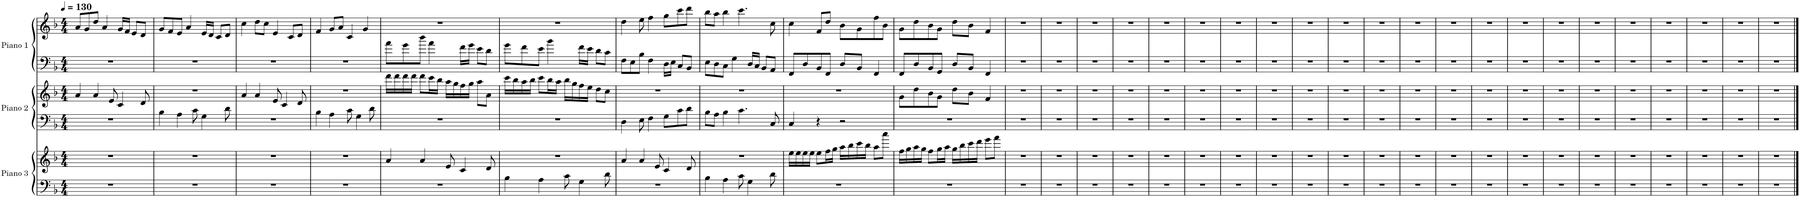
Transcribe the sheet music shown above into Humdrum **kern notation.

**kern	**kern	**kern	**kern	**kern	**kern
*part3	*part3	*part2	*part2	*part1	*part1
*staff6	*staff5	*staff4	*staff3	*staff2	*staff1
*I"Piano 3	*	*I"Piano 2	*	*I"Piano 1	*
*I'Pno. 3	*	*I'Pno. 2	*	*I'Pno. 1	*
*clefF4	*clefG2	*clefF4	*clefG2	*clefF4	*clefG2
*k[b-]	*k[b-]	*k[b-]	*k[b-]	*k[b-]	*k[b-]
*M4/4	*M4/4	*M4/4	*M4/4	*M4/4	*M4/4
*MM130	*MM130	*MM130	*MM130	*MM130	*MM130
=1	=1	=1	=1	=1	=1
1r	1r	1r	4a/	1r	8a/L
.	.	.	.	.	8g/
.	.	.	4a/	.	8dd/J
.	.	.	.	.	4a/
.	.	.	8e/	.	.
.	.	.	4c/	.	16g/LL
.	.	.	.	.	16f/JJ
.	.	.	.	.	8e/L
.	.	.	8d/	.	8d/J
=2	=2	=2	=2	=2	=2
1r	1r	4B-\	1r	1r	8g/L
.	.	.	.	.	8f/
.	.	4A\	.	.	8e/J
.	.	.	.	.	4a/
.	.	8c\	.	.	.
.	.	4G\	.	.	16e/LL
.	.	.	.	.	16d/JJ
.	.	.	.	.	8c/L
.	.	8d\	.	.	8d/J
=3	=3	=3	=3	=3	=3
1r	1r	1r	4a/	1r	4cc\
.	.	.	4a/	.	8dd\L
.	.	.	.	.	8cc\J
.	.	.	8e/	.	4e/
.	.	.	4c/	.	.
.	.	.	.	.	8c/L
.	.	.	8d/	.	8d/J
=4	=4	=4	=4	=4	=4
1r	1r	4B-\	1r	1r	4f/
.	.	4A\	.	.	8g/L
.	.	.	.	.	8a/J
.	.	8c\	.	.	4c/
.	.	4G\	.	.	.
.	.	.	.	.	4g/
.	.	8d\	.	.	.
=5	=5	=5	=5	=5	=5
1r	4a/	1r	16ddd\LL	8a\L	1r
.	.	.	16ddd\	.	.
.	.	.	16ddd\	8g\	.
.	.	.	16ddd\JJ	.	.
.	4a/	.	8ddd\L	8dd\J	.
.	.	.	16ccc\L	4a\	.
.	.	.	16bb-\JJ	.	.
.	8e/	.	16aa\LL	.	.
.	.	.	16gg\	.	.
.	4c/	.	16ff\	16f\LL	.
.	.	.	16gg\JJ	16g\JJ	.
.	.	.	8aa\L	8e\L	.
.	8d/	.	8a\J	8d\J	.
=6	=6	=6	=6	=6	=6
4B-\	1r	1r	16ccc\LL	8g\L	1r
.	.	.	16bb-\	.	.
.	.	.	16aa\	8f\	.
.	.	.	16bb-\JJ	.	.
4A\	.	.	8ccc\L	8e\J	.
.	.	.	16bb-\L	4b-\	.
.	.	.	16aa\JJ	.	.
8c\	.	.	16bb-\LL	.	.
.	.	.	16gg\	.	.
4G\	.	.	16ff\	16f\LL	.
.	.	.	16ee\JJ	16e\JJ	.
.	.	.	8dd\L	8d\L	.
8d\	.	.	8cc\J	8c\J	.
=7	=7	=7	=7	=7	=7
1r	4a/	4D\	1r	8F\L	4dd\
.	.	.	.	8E\	.
.	4a/	8E\	.	8B-\J	8ee\
.	.	4F\	.	4F\	4ff\
.	8e/	.	.	.	.
.	4c/	8G\L	.	16D\LL	8gg\L
.	.	.	.	16E\JJ	.
.	.	8c\	.	8C/L	8ccc\
.	8d/	8d\J	.	8BB-/J	8ddd\J
=8	=8	=8	=8	=8	=8
4B-\	1r	8B-\L	1r	8E\L	8bb-\L
.	.	8A\J	.	8D\	8aa\J
4A\	.	4B-\	.	8C\J	4bb-\
.	.	.	.	4G\	.
8c\	.	4.c\	.	.	4.ccc\
4G\	.	.	.	16D/LL	.
.	.	.	.	16C/JJ	.
.	.	.	.	8BB-/L	.
8d\	.	8C/	.	8AA/J	8cc\
=9	=9	=9	=9	=9	=9
1r	16ee\LL	4C/	1r	8FF/L	4cc\
.	16ee\	.	.	.	.
.	16ee\	.	.	8D/	.
.	16ee\JJ	.	.	.	.
.	8ee\L	4r	.	8BB-/	8f/L
.	16ff\L	.	.	8FF/J	8dd/J
.	16gg\JJ	.	.	.	.
.	16aa\LL	2r	.	8D/L	8b-\L
.	16bb-\	.	.	.	.
.	16ccc\	.	.	8BB-/J	8g\
.	16bb-\JJ	.	.	.	.
.	8aa\L	.	.	4FF/	8ff\
.	8aaa\J	.	.	.	8b-\J
=10	=10	=10	=10	=10	=10
1r	16ff\LL	1r	8g\L	8FF/L	8g\L
.	16gg\	.	.	.	.
.	16aa\	.	8dd\	8D/	8dd\
.	16gg\JJ	.	.	.	.
.	8ff\L	.	8b-\	8BB-/	8b-\
.	16gg\L	.	8g\J	8GG/J	8g\J
.	16aa\JJ	.	.	.	.
.	16gg\LL	.	8dd\L	8D/L	8dd\L
.	16bb-\	.	.	.	.
.	16ccc\	.	8b-\J	8BB-/J	8b-\J
.	16ddd\JJ	.	.	.	.
.	8eee\L	.	4f/	4FF/	4f/
.	8fff\J	.	.	.	.
=11	=11	=11	=11	=11	=11
1r	1r	1r	1r	1r	1r
=12	=12	=12	=12	=12	=12
1r	1r	1r	1r	1r	1r
=13	=13	=13	=13	=13	=13
1r	1r	1r	1r	1r	1r
=14	=14	=14	=14	=14	=14
1r	1r	1r	1r	1r	1r
=15	=15	=15	=15	=15	=15
1r	1r	1r	1r	1r	1r
=16	=16	=16	=16	=16	=16
1r	1r	1r	1r	1r	1r
=17	=17	=17	=17	=17	=17
1r	1r	1r	1r	1r	1r
=18	=18	=18	=18	=18	=18
1r	1r	1r	1r	1r	1r
=19	=19	=19	=19	=19	=19
1r	1r	1r	1r	1r	1r
=20	=20	=20	=20	=20	=20
1r	1r	1r	1r	1r	1r
=21	=21	=21	=21	=21	=21
1r	1r	1r	1r	1r	1r
=22	=22	=22	=22	=22	=22
1r	1r	1r	1r	1r	1r
=23	=23	=23	=23	=23	=23
1r	1r	1r	1r	1r	1r
=24	=24	=24	=24	=24	=24
1r	1r	1r	1r	1r	1r
=25	=25	=25	=25	=25	=25
1r	1r	1r	1r	1r	1r
=26	=26	=26	=26	=26	=26
1r	1r	1r	1r	1r	1r
=27	=27	=27	=27	=27	=27
1r	1r	1r	1r	1r	1r
=28	=28	=28	=28	=28	=28
1r	1r	1r	1r	1r	1r
=29	=29	=29	=29	=29	=29
1r	1r	1r	1r	1r	1r
=30	=30	=30	=30	=30	=30
1r	1r	1r	1r	1r	1r
=31	=31	=31	=31	=31	=31
1r	1r	1r	1r	1r	1r
=32	=32	=32	=32	=32	=32
1r	1r	1r	1r	1r	1r
==	==	==	==	==	==
*-	*-	*-	*-	*-	*-
